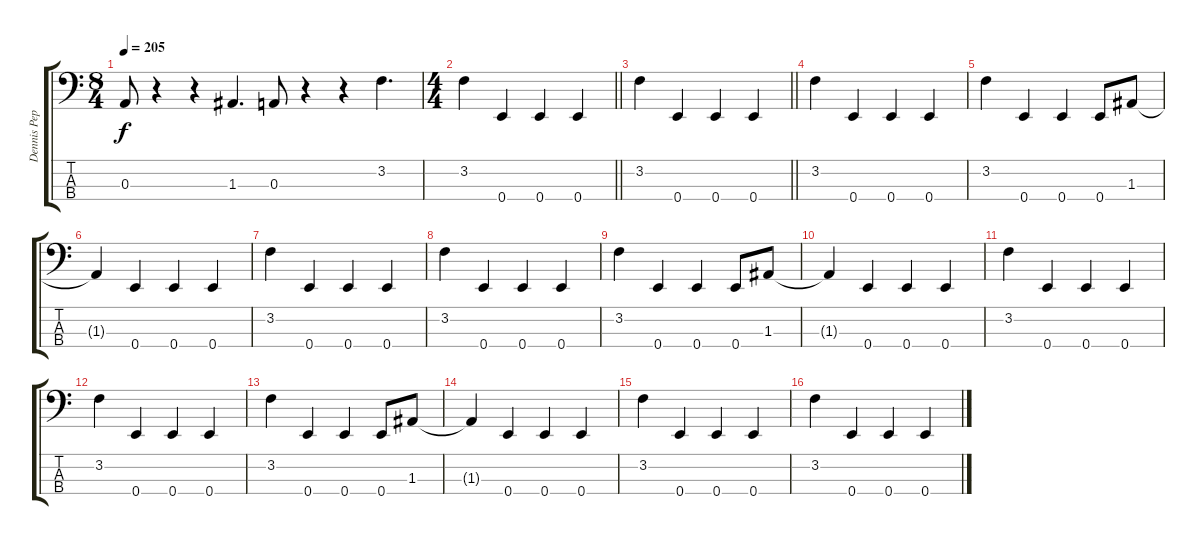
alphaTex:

\track ("Dennis Pepa - Bass" "Dennis Pep") {instrument electricbasspick}
\staff {score tabs}
\tuning (G2 D2 A1 E1) {hide}
\ts (8 4)
\tempo 205
\clef f4
\ks c
0.3.8{dy f} r.4 r.4 1.3.4{d} 0.3.8 r.4 r.4 3.2.4{d} |
\ts (4 4)
\barLineRight lightlight
3.2.4 0.4.4 0.4.4 0.4.4 |
\section ("" "")
\barLineRight lightlight
3.2.4 0.4.4 0.4.4 0.4.4 |
\section ("" "")
3.2.4 0.4.4 0.4.4 0.4.4 |
3.2.4 0.4.4 0.4.4 0.4.8 1.3.8 |
1.3{t}.4 0.4.4 0.4.4 0.4.4 |
3.2.4 0.4.4 0.4.4 0.4.4 |
3.2.4 0.4.4 0.4.4 0.4.4 |
3.2.4 0.4.4 0.4.4 0.4.8 1.3.8 |
1.3{t}.4 0.4.4 0.4.4 0.4.4 |
3.2.4 0.4.4 0.4.4 0.4.4 |
3.2.4 0.4.4 0.4.4 0.4.4 |
3.2.4 0.4.4 0.4.4 0.4.8 1.3.8 |
1.3{t}.4 0.4.4 0.4.4 0.4.4 |
3.2.4 0.4.4 0.4.4 0.4.4 |
3.2.4 0.4.4 0.4.4 0.4.4
